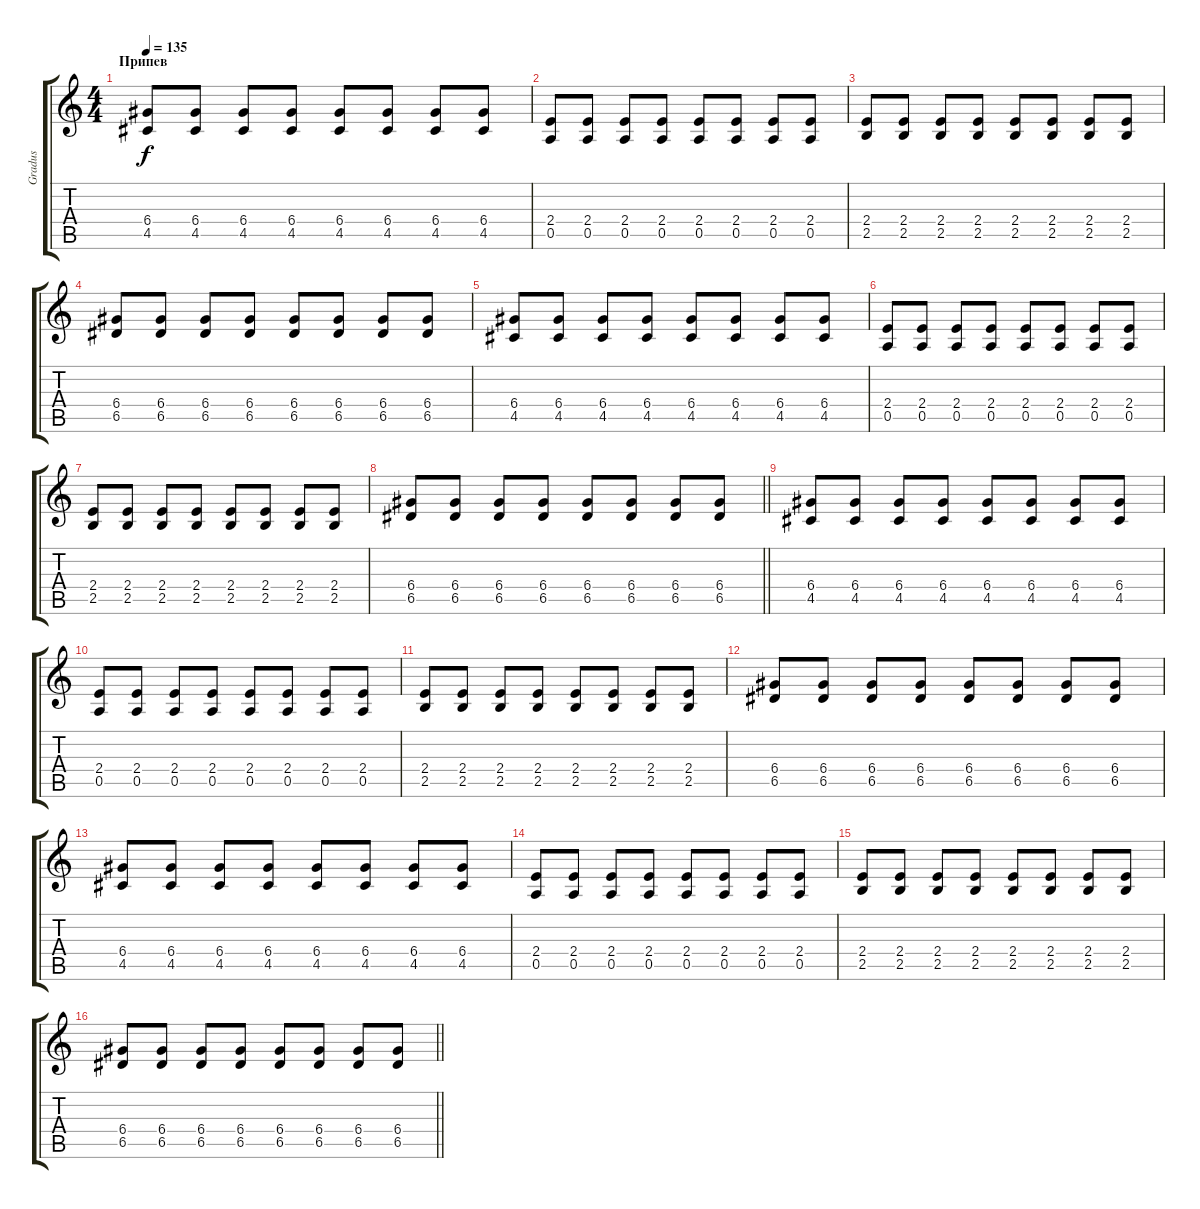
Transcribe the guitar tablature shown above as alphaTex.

\track ("Gradus" "Gradus") {instrument distortionguitar}
\staff {score tabs}
\tuning (E4 B3 G3 D3 A2 E2) {hide}
\ts (4 4)
\section ("" "Припев")
\tempo 135
\clef g2
\ks c
(6.4 4.5).8{dy f instrument overdrivenguitar} (6.4 4.5).8 (6.4 4.5).8 (6.4 4.5).8 (6.4 4.5).8 (6.4 4.5).8 (6.4 4.5).8 (6.4 4.5).8 |
(2.4 0.5).8 (2.4 0.5).8 (2.4 0.5).8 (2.4 0.5).8 (2.4 0.5).8 (2.4 0.5).8 (2.4 0.5).8 (2.4 0.5).8 |
(2.4 2.5).8 (2.4 2.5).8 (2.4 2.5).8 (2.4 2.5).8 (2.4 2.5).8 (2.4 2.5).8 (2.4 2.5).8 (2.4 2.5).8 |
(6.4 6.5).8 (6.4 6.5).8 (6.4 6.5).8 (6.4 6.5).8 (6.4 6.5).8 (6.4 6.5).8 (6.4 6.5).8 (6.4 6.5).8 |
(6.4 4.5).8{instrument overdrivenguitar} (6.4 4.5).8 (6.4 4.5).8 (6.4 4.5).8 (6.4 4.5).8 (6.4 4.5).8 (6.4 4.5).8 (6.4 4.5).8 |
(2.4 0.5).8 (2.4 0.5).8 (2.4 0.5).8 (2.4 0.5).8 (2.4 0.5).8 (2.4 0.5).8 (2.4 0.5).8 (2.4 0.5).8 |
(2.4 2.5).8 (2.4 2.5).8 (2.4 2.5).8 (2.4 2.5).8 (2.4 2.5).8 (2.4 2.5).8 (2.4 2.5).8 (2.4 2.5).8 |
\barLineRight lightlight
(6.4 6.5).8 (6.4 6.5).8 (6.4 6.5).8 (6.4 6.5).8 (6.4 6.5).8 (6.4 6.5).8 (6.4 6.5).8 (6.4 6.5).8 |
(6.4 4.5).8{instrument overdrivenguitar} (6.4 4.5).8 (6.4 4.5).8 (6.4 4.5).8 (6.4 4.5).8 (6.4 4.5).8 (6.4 4.5).8 (6.4 4.5).8 |
(2.4 0.5).8 (2.4 0.5).8 (2.4 0.5).8 (2.4 0.5).8 (2.4 0.5).8 (2.4 0.5).8 (2.4 0.5).8 (2.4 0.5).8 |
(2.4 2.5).8 (2.4 2.5).8 (2.4 2.5).8 (2.4 2.5).8 (2.4 2.5).8 (2.4 2.5).8 (2.4 2.5).8 (2.4 2.5).8 |
(6.4 6.5).8 (6.4 6.5).8 (6.4 6.5).8 (6.4 6.5).8 (6.4 6.5).8 (6.4 6.5).8 (6.4 6.5).8 (6.4 6.5).8 |
(6.4 4.5).8{instrument overdrivenguitar} (6.4 4.5).8 (6.4 4.5).8 (6.4 4.5).8 (6.4 4.5).8 (6.4 4.5).8 (6.4 4.5).8 (6.4 4.5).8 |
(2.4 0.5).8 (2.4 0.5).8 (2.4 0.5).8 (2.4 0.5).8 (2.4 0.5).8 (2.4 0.5).8 (2.4 0.5).8 (2.4 0.5).8 |
(2.4 2.5).8 (2.4 2.5).8 (2.4 2.5).8 (2.4 2.5).8 (2.4 2.5).8 (2.4 2.5).8 (2.4 2.5).8 (2.4 2.5).8 |
\barLineRight lightlight
(6.4 6.5).8 (6.4 6.5).8 (6.4 6.5).8 (6.4 6.5).8 (6.4 6.5).8 (6.4 6.5).8 (6.4 6.5).8 (6.4 6.5).8
